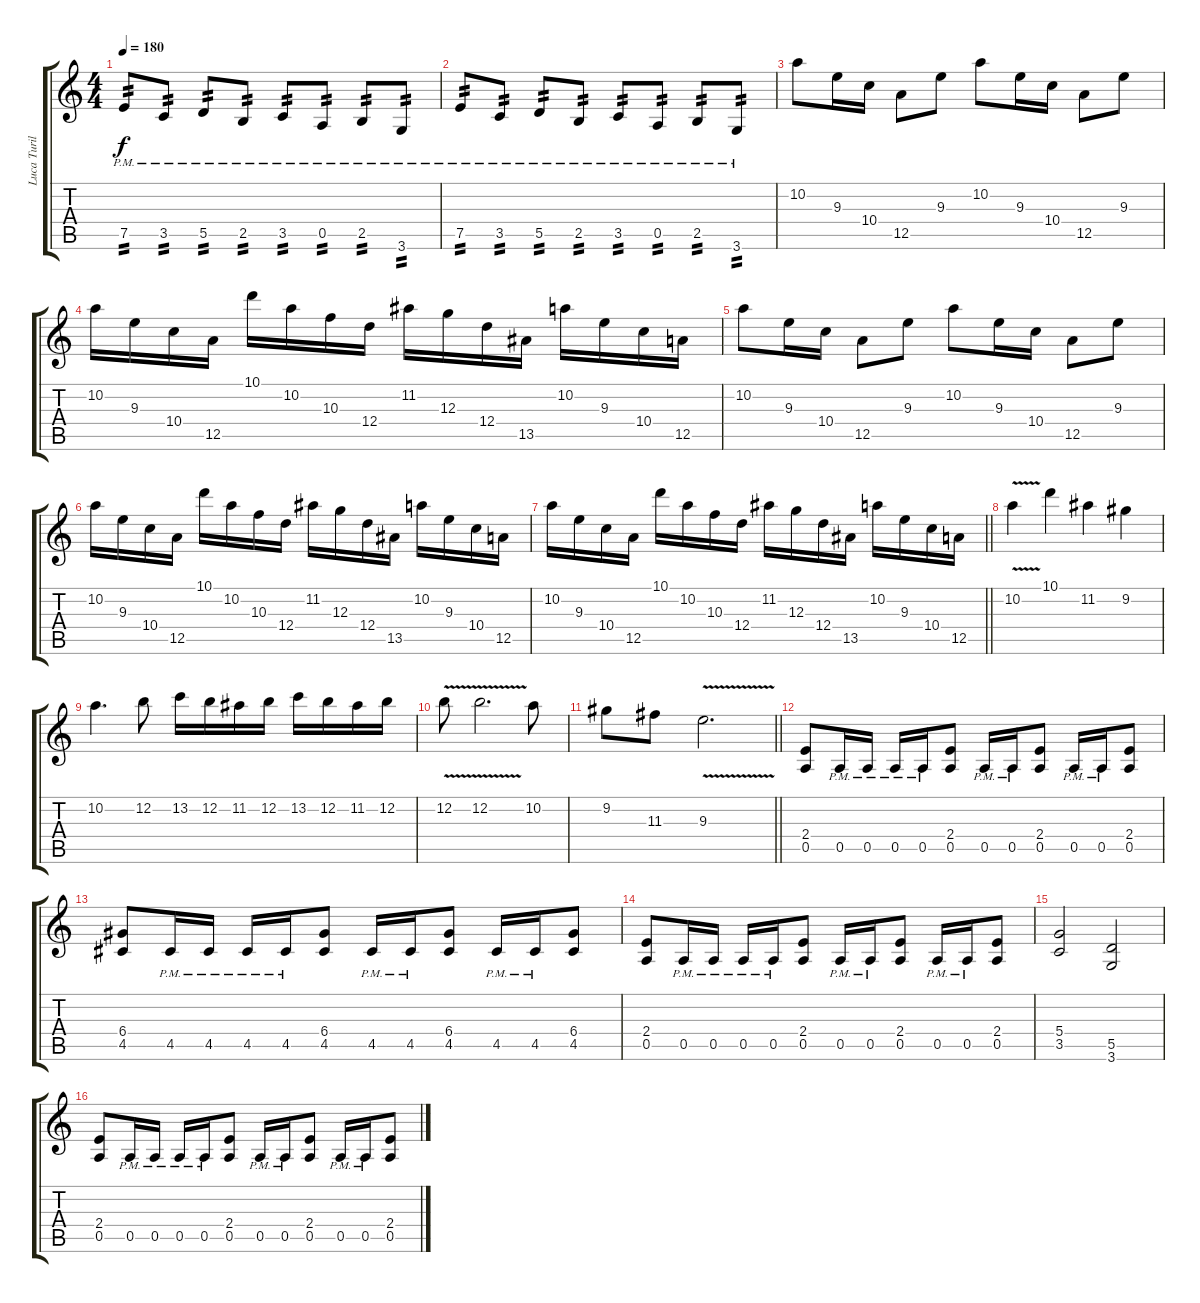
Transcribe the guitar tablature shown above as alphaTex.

\track ("Luca Turilli " "Luca Turil") {instrument distortionguitar}
\staff {score tabs}
\tuning (E4 B3 G3 D3 A2 E2) {hide}
\ts (4 4)
\tempo 180
\clef g2
\ks c
7.5{pm}.8{tp 2 dy f} 3.5{pm}.8{tp 2} 5.5{pm}.8{tp 2} 2.5{pm}.8{tp 2} 3.5{pm}.8{tp 2} 0.5{pm}.8{tp 2} 2.5{pm}.8{tp 2} 3.6{pm}.8{tp 2} |
7.5{pm}.8{tp 2} 3.5{pm}.8{tp 2} 5.5{pm}.8{tp 2} 2.5{pm}.8{tp 2} 3.5{pm}.8{tp 2} 0.5{pm}.8{tp 2} 2.5{pm}.8{tp 2} 3.6{pm}.8{tp 2} |
10.2.8 9.3.16 10.4.16 12.5.8 9.3.8 10.2.8 9.3.16 10.4.16 12.5.8 9.3.8 |
10.2.16 9.3.16 10.4.16 12.5.16 10.1.16 10.2.16 10.3.16 12.4.16 11.2.16 12.3.16 12.4.16 13.5.16 10.2.16 9.3.16 10.4.16 12.5.16 |
10.2.8 9.3.16 10.4.16 12.5.8 9.3.8 10.2.8 9.3.16 10.4.16 12.5.8 9.3.8 |
10.2.16 9.3.16 10.4.16 12.5.16 10.1.16 10.2.16 10.3.16 12.4.16 11.2.16 12.3.16 12.4.16 13.5.16 10.2.16 9.3.16 10.4.16 12.5.16 |
\barLineRight lightlight
10.2.16 9.3.16 10.4.16 12.5.16 10.1.16 10.2.16 10.3.16 12.4.16 11.2.16 12.3.16 12.4.16 13.5.16 10.2.16 9.3.16 10.4.16 12.5.16 |
10.2{v}.4 10.1.4 11.2.4 9.2.4 |
10.2.4{d} 12.2.8 13.2.16 12.2.16 11.2.16 12.2.16 13.2.16 12.2.16 11.2.16 12.2.16 |
12.2{v}.8 12.2{v}.2{d} 10.2.8 |
\barLineRight lightlight
9.2.8 11.3.8 9.3{v}.2{d} |
(2.4 0.5).8 0.5{pm}.16 0.5{pm}.16 0.5{pm}.16 0.5{pm}.16 (2.4 0.5).8 0.5{pm}.16 0.5{pm}.16 (2.4 0.5).8 0.5{pm}.16 0.5{pm}.16 (2.4 0.5).8 |
(6.4 4.5).8 4.5{pm}.16 4.5{pm}.16 4.5{pm}.16 4.5{pm}.16 (6.4 4.5).8 4.5{pm}.16 4.5{pm}.16 (6.4 4.5).8 4.5{pm}.16 4.5{pm}.16 (6.4 4.5).8 |
(2.4 0.5).8 0.5{pm}.16 0.5{pm}.16 0.5{pm}.16 0.5{pm}.16 (2.4 0.5).8 0.5{pm}.16 0.5{pm}.16 (2.4 0.5).8 0.5{pm}.16 0.5{pm}.16 (2.4 0.5).8 |
(5.4 3.5).2 (5.5 3.6).2 |
(2.4 0.5).8 0.5{pm}.16 0.5{pm}.16 0.5{pm}.16 0.5{pm}.16 (2.4 0.5).8 0.5{pm}.16 0.5{pm}.16 (2.4 0.5).8 0.5{pm}.16 0.5{pm}.16 (2.4 0.5).8
